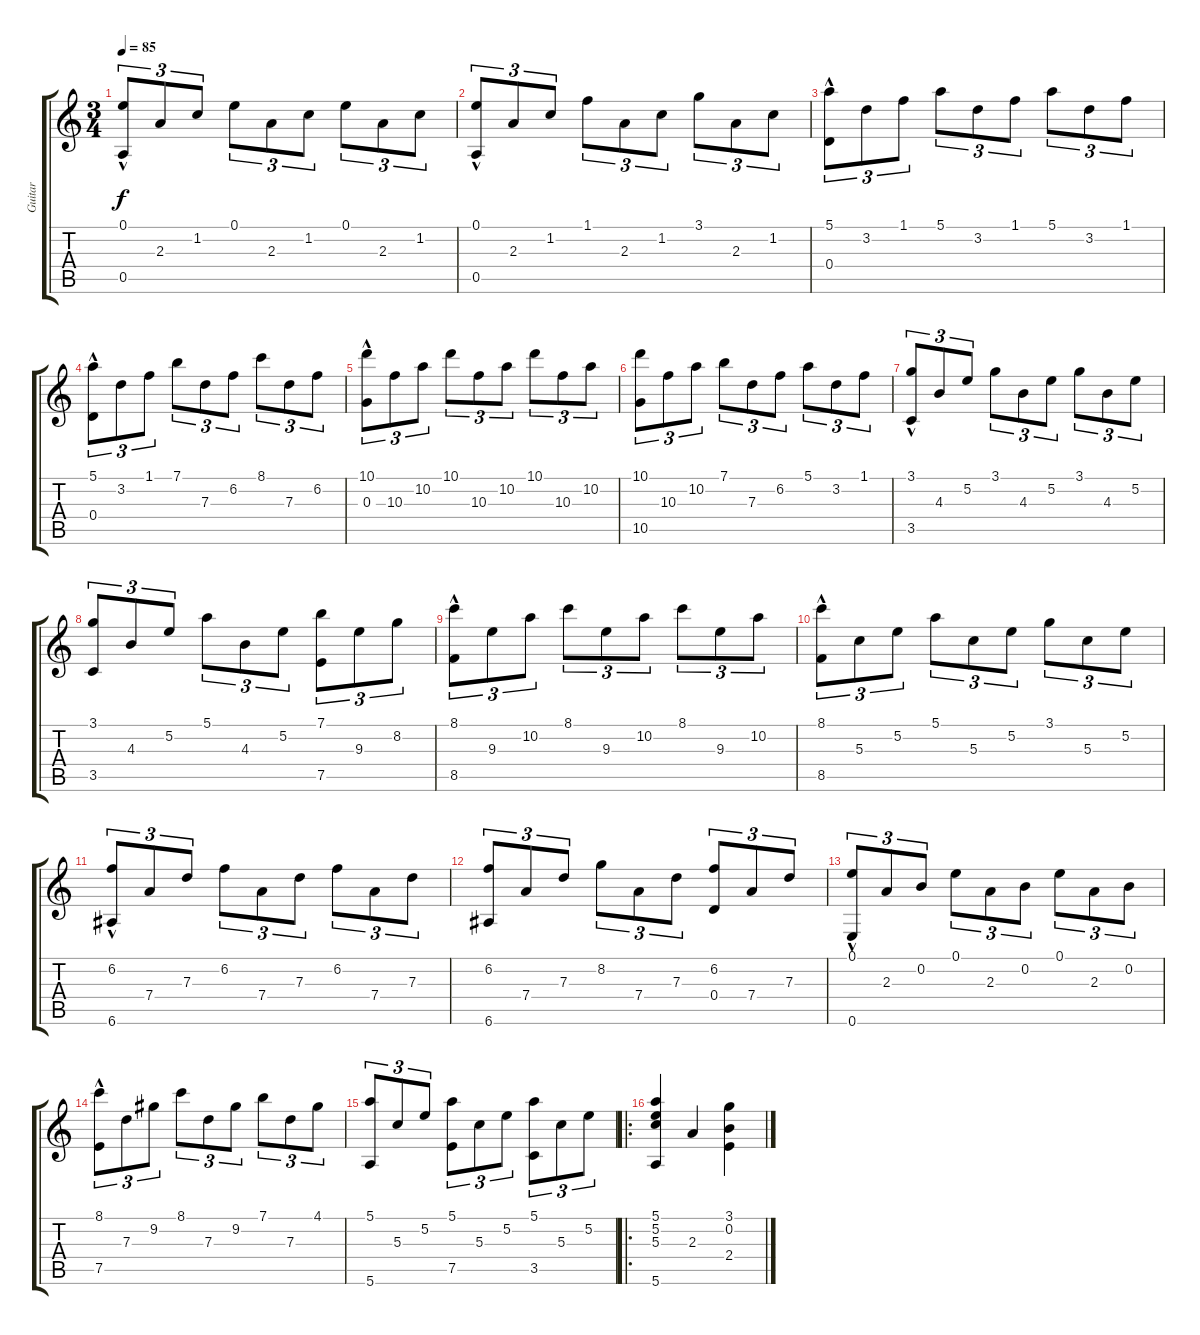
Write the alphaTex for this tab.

\track ("Guitar" "Guitar") {instrument acousticguitarnylon}
\staff {score tabs}
\tuning (E4 B3 G3 D3 A2 E2) {hide}
\ts (3 4)
\tempo 85
\clef g2
\ks c
(0.1 0.5{hac}).8{tu (3 2) dy f} 2.3.8{tu (3 2)} 1.2.8{tu (3 2)} 0.1.8{tu (3 2)} 2.3.8{tu (3 2)} 1.2.8{tu (3 2)} 0.1.8{tu (3 2)} 2.3.8{tu (3 2)} 1.2.8{tu (3 2)} |
(0.1 0.5{hac}).8{tu (3 2)} 2.3.8{tu (3 2)} 1.2.8{tu (3 2)} 1.1.8{tu (3 2)} 2.3.8{tu (3 2)} 1.2.8{tu (3 2)} 3.1.8{tu (3 2)} 2.3.8{tu (3 2)} 1.2.8{tu (3 2)} |
(5.1 0.4{hac}).8{tu (3 2)} 3.2.8{tu (3 2)} 1.1.8{tu (3 2)} 5.1.8{tu (3 2)} 3.2.8{tu (3 2)} 1.1.8{tu (3 2)} 5.1.8{tu (3 2)} 3.2.8{tu (3 2)} 1.1.8{tu (3 2)} |
(5.1 0.4{hac}).8{tu (3 2)} 3.2.8{tu (3 2)} 1.1.8{tu (3 2)} 7.1.8{tu (3 2)} 7.3.8{tu (3 2)} 6.2.8{tu (3 2)} 8.1.8{tu (3 2)} 7.3.8{tu (3 2)} 6.2.8{tu (3 2)} |
(10.1 0.3{hac}).8{tu (3 2)} 10.3.8{tu (3 2)} 10.2.8{tu (3 2)} 10.1.8{tu (3 2)} 10.3.8{tu (3 2)} 10.2.8{tu (3 2)} 10.1.8{tu (3 2)} 10.3.8{tu (3 2)} 10.2.8{tu (3 2)} |
(10.1 10.5).8{tu (3 2)} 10.3.8{tu (3 2)} 10.2.8{tu (3 2)} 7.1.8{tu (3 2)} 7.3.8{tu (3 2)} 6.2.8{tu (3 2)} 5.1.8{tu (3 2)} 3.2.8{tu (3 2)} 1.1.8{tu (3 2)} |
(3.1 3.5{hac}).8{tu (3 2)} 4.3.8{tu (3 2)} 5.2.8{tu (3 2)} 3.1.8{tu (3 2)} 4.3.8{tu (3 2)} 5.2.8{tu (3 2)} 3.1.8{tu (3 2)} 4.3.8{tu (3 2)} 5.2.8{tu (3 2)} |
(3.1 3.5).8{tu (3 2)} 4.3.8{tu (3 2)} 5.2.8{tu (3 2)} 5.1.8{tu (3 2)} 4.3.8{tu (3 2)} 5.2.8{tu (3 2)} (7.1 7.5).8{tu (3 2)} 9.3.8{tu (3 2)} 8.2.8{tu (3 2)} |
(8.1 8.5{hac}).8{tu (3 2)} 9.3.8{tu (3 2)} 10.2.8{tu (3 2)} 8.1.8{tu (3 2)} 9.3.8{tu (3 2)} 10.2.8{tu (3 2)} 8.1.8{tu (3 2)} 9.3.8{tu (3 2)} 10.2.8{tu (3 2)} |
(8.1 8.5{hac}).8{tu (3 2)} 5.3.8{tu (3 2)} 5.2.8{tu (3 2)} 5.1.8{tu (3 2)} 5.3.8{tu (3 2)} 5.2.8{tu (3 2)} 3.1.8{tu (3 2)} 5.3.8{tu (3 2)} 5.2.8{tu (3 2)} |
(6.2 6.6{hac}).8{tu (3 2)} 7.4.8{tu (3 2)} 7.3.8{tu (3 2)} 6.2.8{tu (3 2)} 7.4.8{tu (3 2)} 7.3.8{tu (3 2)} 6.2.8{tu (3 2)} 7.4.8{tu (3 2)} 7.3.8{tu (3 2)} |
(6.2 6.6).8{tu (3 2)} 7.4.8{tu (3 2)} 7.3.8{tu (3 2)} 8.2.8{tu (3 2)} 7.4.8{tu (3 2)} 7.3.8{tu (3 2)} (6.2 0.4).8{tu (3 2)} 7.4.8{tu (3 2)} 7.3.8{tu (3 2)} |
(0.1 0.6{hac}).8{tu (3 2)} 2.3.8{tu (3 2)} 0.2.8{tu (3 2)} 0.1.8{tu (3 2)} 2.3.8{tu (3 2)} 0.2.8{tu (3 2)} 0.1.8{tu (3 2)} 2.3.8{tu (3 2)} 0.2.8{tu (3 2)} |
(8.1 7.5{hac}).8{tu (3 2)} 7.3.8{tu (3 2)} 9.2.8{tu (3 2)} 8.1.8{tu (3 2)} 7.3.8{tu (3 2)} 9.2.8{tu (3 2)} 7.1.8{tu (3 2)} 7.3.8{tu (3 2)} 4.1.8{tu (3 2)} |
(5.1 5.6).8{tu (3 2)} 5.3.8{tu (3 2)} 5.2.8{tu (3 2)} (5.1 7.5).8{tu (3 2)} 5.3.8{tu (3 2)} 5.2.8{tu (3 2)} (5.1 3.5).8{tu (3 2)} 5.3.8{tu (3 2)} 5.2.8{tu (3 2)} |
\ro
(5.1 5.2 5.3 5.6).4 2.3.4 (3.1 0.2 2.4).4
